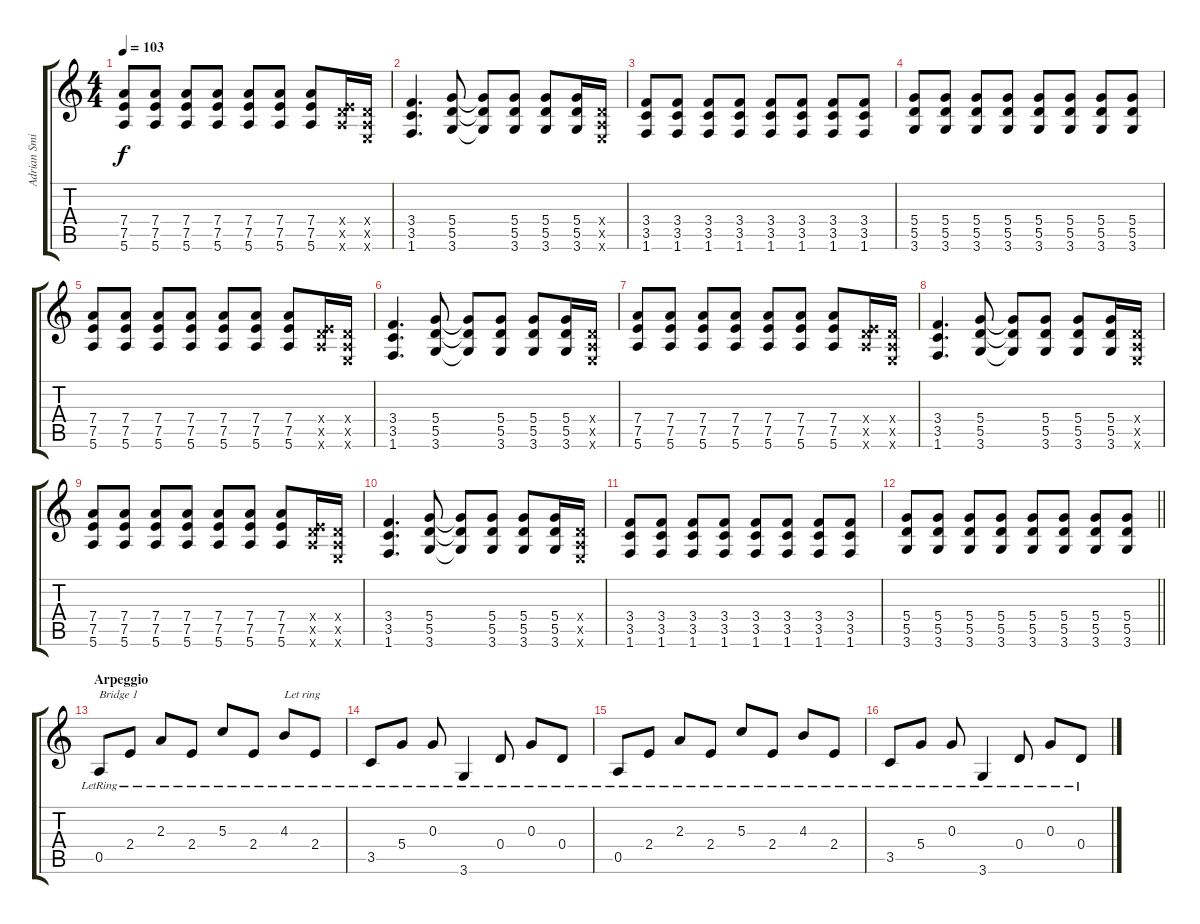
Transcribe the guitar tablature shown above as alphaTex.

\track ("Adrian Smith" "Adrian Smi") {instrument electricguitarclean}
\staff {score tabs}
\tuning (E4 B3 G3 D3 A2 E2) {hide}
\ts (4 4)
\tempo 103
\clef g2
\ks c
(7.4 7.5 5.6).8{dy f} (7.4 7.5 5.6).8 (7.4 7.5 5.6).8 (7.4 7.5 5.6).8 (7.4 7.5 5.6).8 (7.4 7.5 5.6).8 (7.4 7.5 5.6).8 (0.4{x} 7.5{x} 5.6{x}).16 (0.4{x} 0.5{x} 0.6{x}).16 |
(3.4 3.5 1.6).4{d} (5.4 5.5 3.6).8 (5.4{t} 5.5{t} 3.6{t}).8 (5.4 5.5 3.6).8 (5.4 5.5 3.6).8 (5.4 5.5 3.6).16 (0.4{x} 0.5{x} 0.6{x}).16 |
(3.4 3.5 1.6).8 (3.4 3.5 1.6).8 (3.4 3.5 1.6).8 (3.4 3.5 1.6).8 (3.4 3.5 1.6).8 (3.4 3.5 1.6).8 (3.4 3.5 1.6).8 (3.4 3.5 1.6).8 |
(5.4 5.5 3.6).8 (5.4 5.5 3.6).8 (5.4 5.5 3.6).8 (5.4 5.5 3.6).8 (5.4 5.5 3.6).8 (5.4 5.5 3.6).8 (5.4 5.5 3.6).8 (5.4 5.5 3.6).8 |
(7.4 7.5 5.6).8 (7.4 7.5 5.6).8 (7.4 7.5 5.6).8 (7.4 7.5 5.6).8 (7.4 7.5 5.6).8 (7.4 7.5 5.6).8 (7.4 7.5 5.6).8 (0.4{x} 7.5{x} 5.6{x}).16 (0.4{x} 0.5{x} 0.6{x}).16 |
(3.4 3.5 1.6).4{d} (5.4 5.5 3.6).8 (5.4{t} 5.5{t} 3.6{t}).8 (5.4 5.5 3.6).8 (5.4 5.5 3.6).8 (5.4 5.5 3.6).16 (0.4{x} 0.5{x} 0.6{x}).16 |
(7.4 7.5 5.6).8 (7.4 7.5 5.6).8 (7.4 7.5 5.6).8 (7.4 7.5 5.6).8 (7.4 7.5 5.6).8 (7.4 7.5 5.6).8 (7.4 7.5 5.6).8 (0.4{x} 7.5{x} 5.6{x}).16 (0.4{x} 0.5{x} 0.6{x}).16 |
(3.4 3.5 1.6).4{d} (5.4 5.5 3.6).8 (5.4{t} 5.5{t} 3.6{t}).8 (5.4 5.5 3.6).8 (5.4 5.5 3.6).8 (5.4 5.5 3.6).16 (0.4{x} 0.5{x} 0.6{x}).16 |
(7.4 7.5 5.6).8 (7.4 7.5 5.6).8 (7.4 7.5 5.6).8 (7.4 7.5 5.6).8 (7.4 7.5 5.6).8 (7.4 7.5 5.6).8 (7.4 7.5 5.6).8 (0.4{x} 7.5{x} 5.6{x}).16 (0.4{x} 0.5{x} 0.6{x}).16 |
(3.4 3.5 1.6).4{d} (5.4 5.5 3.6).8 (5.4{t} 5.5{t} 3.6{t}).8 (5.4 5.5 3.6).8 (5.4 5.5 3.6).8 (5.4 5.5 3.6).16 (0.4{x} 0.5{x} 0.6{x}).16 |
(3.4 3.5 1.6).8 (3.4 3.5 1.6).8 (3.4 3.5 1.6).8 (3.4 3.5 1.6).8 (3.4 3.5 1.6).8 (3.4 3.5 1.6).8 (3.4 3.5 1.6).8 (3.4 3.5 1.6).8 |
\barLineRight lightlight
(5.4 5.5 3.6).8 (5.4 5.5 3.6).8 (5.4 5.5 3.6).8 (5.4 5.5 3.6).8 (5.4 5.5 3.6).8 (5.4 5.5 3.6).8 (5.4 5.5 3.6).8 (5.4 5.5 3.6).8 |
\section ("" "Arpeggio")
0.5{lr}.8{txt "Bridge 1" instrument electricguitarclean} 2.4{lr}.8 2.3{lr}.8 2.4{lr}.8 5.3{lr}.8 2.4{lr}.8 4.3{lr}.8{txt "Let ring"} 2.4{lr}.8 |
3.5{lr}.8 5.4{lr}.8 0.3{lr}.8 3.6{lr}.4 0.4{lr}.8 0.3{lr}.8 0.4{lr}.8 |
0.5{lr}.8 2.4{lr}.8 2.3{lr}.8 2.4{lr}.8 5.3{lr}.8 2.4{lr}.8 4.3{lr}.8 2.4{lr}.8 |
3.5{lr}.8 5.4{lr}.8 0.3{lr}.8 3.6{lr}.4 0.4{lr}.8 0.3{lr}.8 0.4{lr}.8
